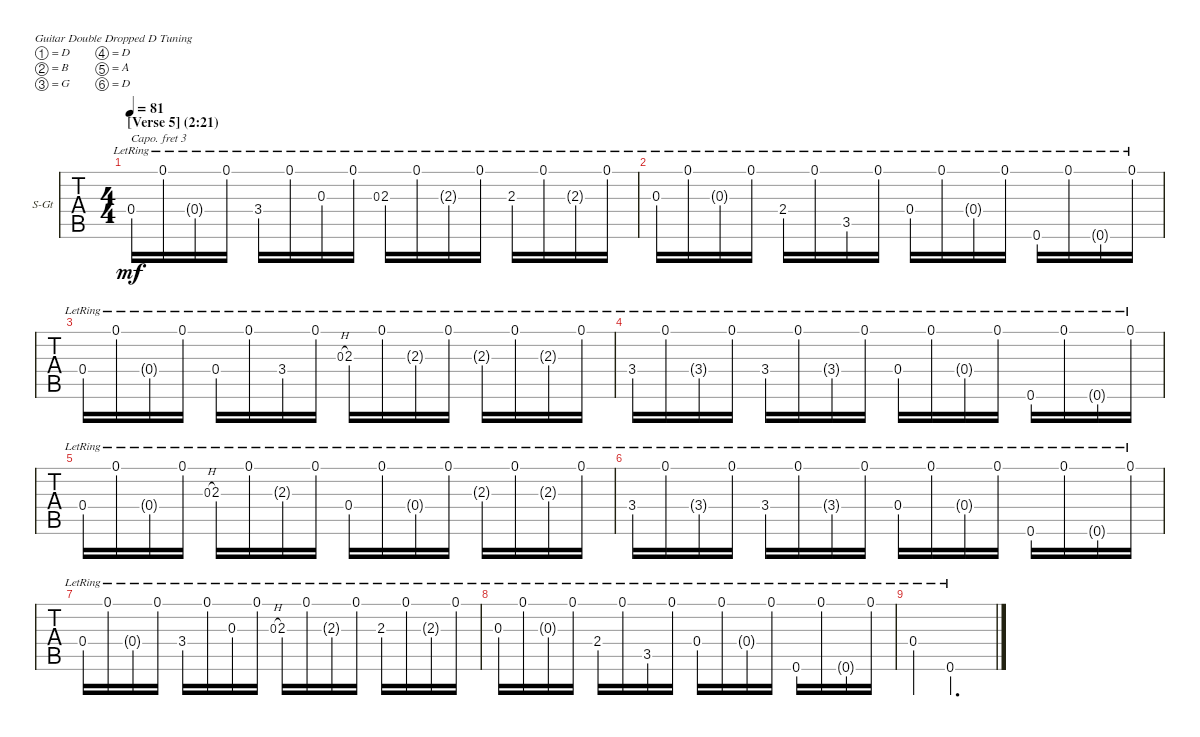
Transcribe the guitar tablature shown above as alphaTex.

\defaultSystemsLayout 4
\bracketExtendMode nobrackets
\firstSystemTrackNameOrientation horizontal
\otherSystemsTrackNameOrientation horizontal
\track ("Steel Guitar" "S-Gt") {instrument acousticguitarsteel}
\staff {tabs}
\capo 3
\tuning (D4 B3 G3 D3 A2 D2)
\ts (4 4)
\section ("" "[Verse 5] (2:21)")
\tempo 81
\clef g2
\ks c
0.4{lr}.16{dy mf} 0.1{lr}.16 0.4{g lr}.16 0.1{lr}.16 3.4{lr}.16 0.1{lr}.16 0.3{lr}.16 0.1{lr}.16 0.3{lr}.8{gr} 2.3{lr}.16 0.1{lr}.16 2.3{g lr}.16 0.1{lr}.16 2.3{lr}.16 0.1{lr}.16 2.3{g lr}.16 0.1{lr}.16 |
0.3{lr}.16 0.1{lr}.16 0.3{g lr}.16 0.1{lr}.16 2.4{lr}.16 0.1{lr}.16 3.5{lr}.16 0.1{lr}.16 0.4{lr}.16 0.1{lr}.16 0.4{g lr}.16 0.1{lr}.16 0.6{lr}.16 0.1{lr}.16 0.6{g lr}.16 0.1{lr}.16 |
0.4{lr}.16 0.1{lr}.16 0.4{g lr}.16 0.1{lr}.16 0.4{lr}.16 0.1{lr}.16 3.4{lr}.16 0.1{lr}.16 0.3{h lr}.8{gr onbeat} 2.3{lr}.16 0.1{lr}.16 2.3{g lr}.16 0.1{lr}.16 2.3{g lr}.16 0.1{lr}.16 2.3{g lr}.16 0.1{lr}.16 |
3.4{lr}.16 0.1{lr}.16 3.4{g lr}.16 0.1{lr}.16 3.4{lr}.16 0.1{lr}.16 3.4{g lr}.16 0.1{lr}.16 0.4{lr}.16 0.1{lr}.16 0.4{g lr}.16 0.1{lr}.16 0.6{lr}.16 0.1{lr}.16 0.6{g lr}.16 0.1{lr}.16 |
0.4{lr}.16 0.1{lr}.16 0.4{g lr}.16 0.1{lr}.16 0.3{h lr}.8{gr onbeat} 2.3{lr}.16 0.1{lr}.16 2.3{g lr}.16 0.1{lr}.16 0.4{lr}.16 0.1{lr}.16 0.4{g lr}.16 0.1{lr}.16 2.3{g lr}.16 0.1{lr}.16 2.3{g lr}.16 0.1{lr}.16 |
3.4{lr}.16 0.1{lr}.16 3.4{g lr}.16 0.1{lr}.16 3.4{lr}.16 0.1{lr}.16 3.4{g lr}.16 0.1{lr}.16 0.4{lr}.16 0.1{lr}.16 0.4{g lr}.16 0.1{lr}.16 0.6{lr}.16 0.1{lr}.16 0.6{g lr}.16 0.1{lr}.16 |
0.4{lr}.16 0.1{lr}.16 0.4{g lr}.16 0.1{lr}.16 3.4{lr}.16 0.1{lr}.16 0.3{lr}.16 0.1{lr}.16 0.3{h lr}.8{gr onbeat} 2.3{lr}.16 0.1{lr}.16 2.3{g lr}.16 0.1{lr}.16 2.3{lr}.16 0.1{lr}.16 2.3{g lr}.16 0.1{lr}.16 |
0.3{lr}.16 0.1{lr}.16 0.3{g lr}.16 0.1{lr}.16 2.4{lr}.16 0.1{lr}.16 3.5{lr}.16 0.1{lr}.16 0.4{lr}.16 0.1{lr}.16 0.4{g lr}.16 0.1{lr}.16 0.6{lr}.16 0.1{lr}.16 0.6{g lr}.16 0.1{lr}.16 |
0.4{lr}.4 0.6{lr}.2{d}
